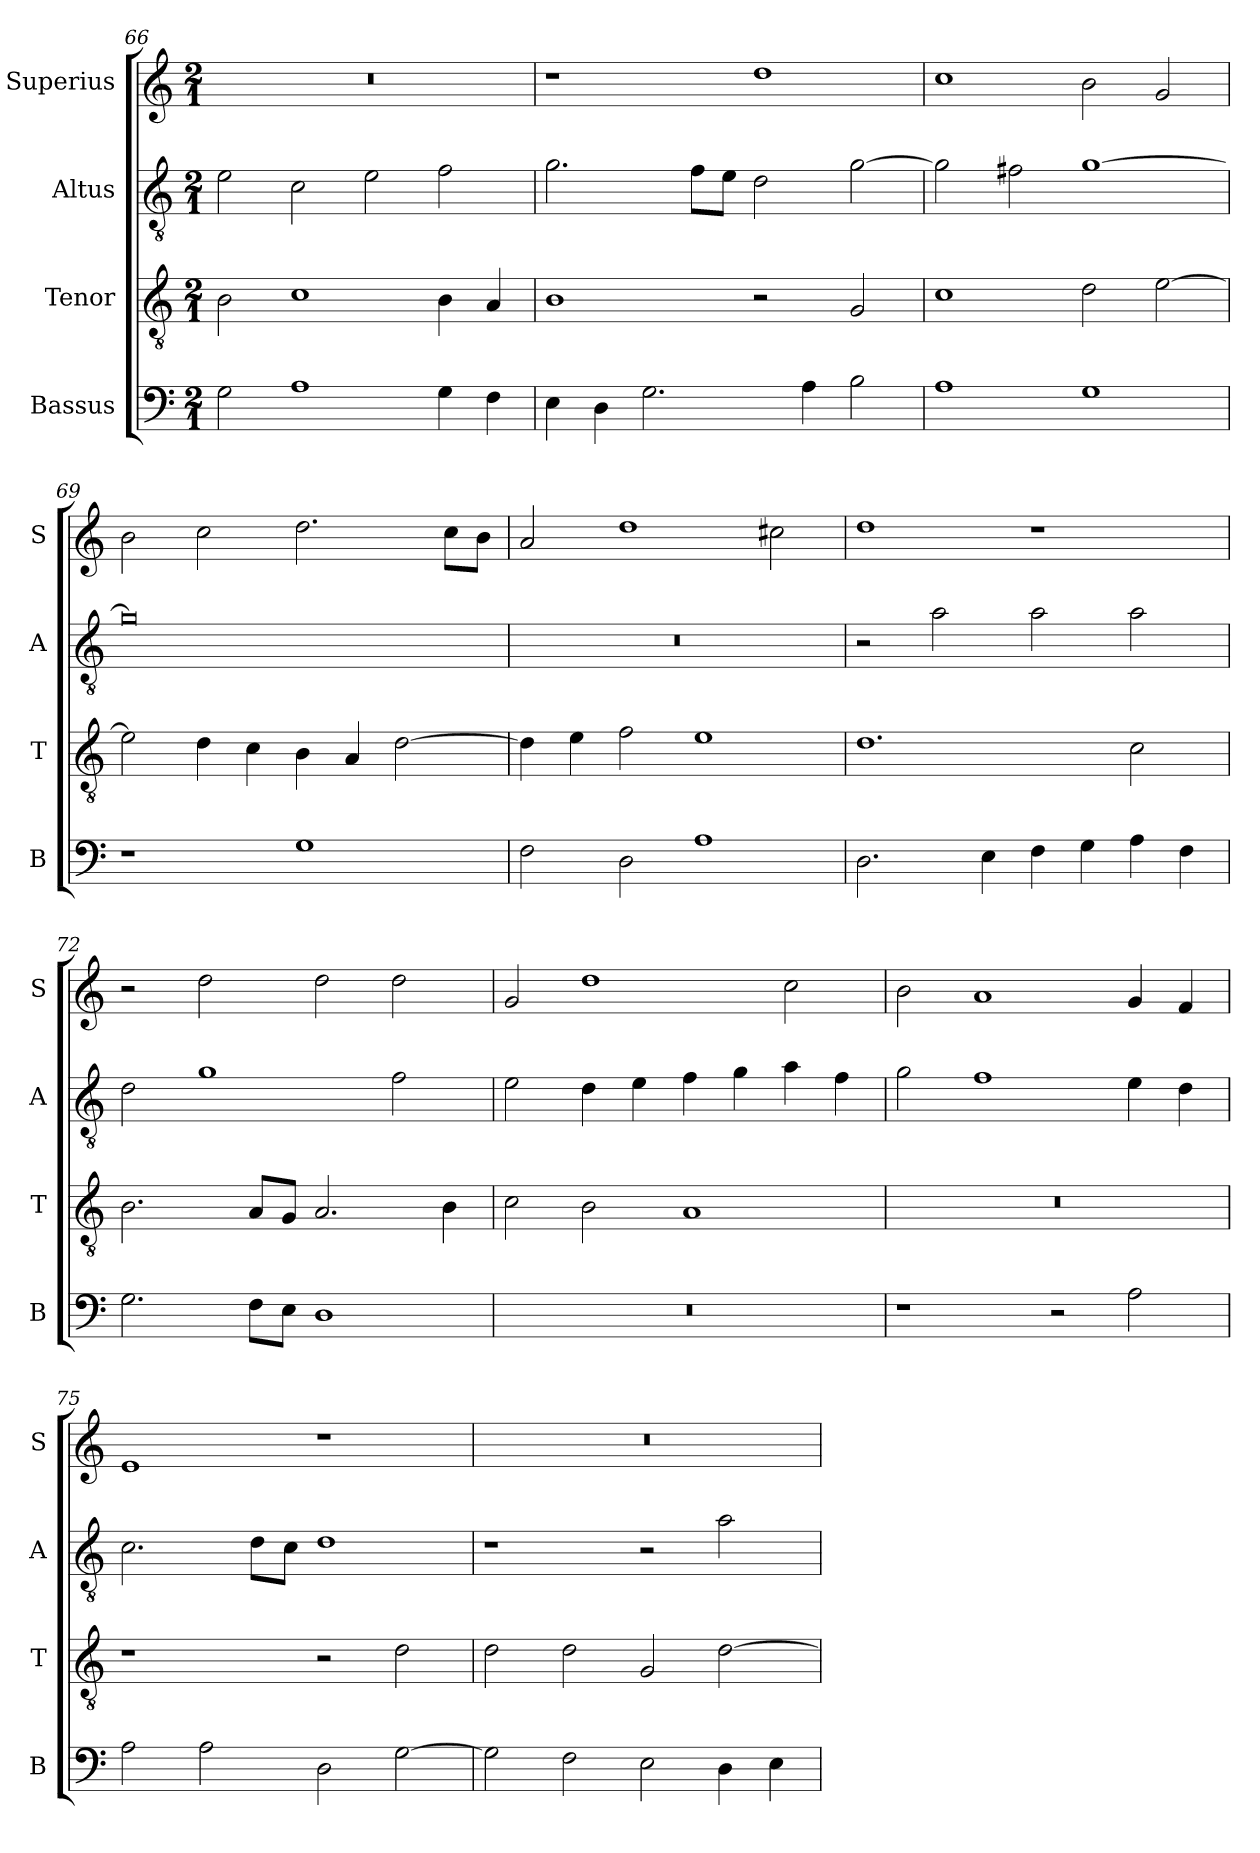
**kern	**kern	**kern	**kern
*part4	*part3	*part2	*part1
*staff4	*staff3	*staff2	*staff1
*I"Bassus	*I"Tenor	*I"Altus	*I"Superius
*I'B	*I'T	*I'A	*I'S
*clefF4	*clefGv2	*clefGv2	*clefG2
*k[]	*k[]	*k[]	*k[]
*C:	*C:	*C:	*C:
*M2/1	*M2/1	*M2/1	*M2/1
=66	=66	=66	=66
2G	2B	2e	0r
1A	1c	2c	.
.	.	2e	.
4G	4B	2f	.
4F	4A	.	.
=67	=67	=67	=67
4E	1B	2.g	1r
4D	.	.	.
2.G	.	.	.
.	.	8fL	.
.	.	8eJ	.
.	2r	2d	1dd
4A	.	.	.
2B	2G	[2g	.
=68	=68	=68	=68
1A	1c	2g]	1cc
.	.	2f#X	.
1G	2d	[1g	2b
.	[2e	.	2g
=69	=69	=69	=69
1r	2e]	0g]	2b
.	4d	.	2cc
.	4c	.	.
1G	4B	.	2.dd
.	4A	.	.
.	[2d	.	.
.	.	.	8ccL
.	.	.	8bJ
=70	=70	=70	=70
2F	4d]	0r	2a
.	4e	.	.
2D	2f	.	1dd
1A	1e	.	.
.	.	.	2cc#X
=71	=71	=71	=71
2.D	1.d	2r	1dd
.	.	2a	.
4E	.	.	.
4F	.	2a	1r
4G	.	.	.
4A	2c	2a	.
4F	.	.	.
=72	=72	=72	=72
2.G	2.B	2d	2r
.	.	1g	2dd
8FL	8AL	.	.
8EJ	8GJ	.	.
1D	2.A	.	2dd
.	.	2f	2dd
.	4B	.	.
=73	=73	=73	=73
0r	2c	2e	2g
.	2B	4d	1dd
.	.	4e	.
.	1A	4f	.
.	.	4g	.
.	.	4a	2cc
.	.	4f	.
=74	=74	=74	=74
1r	0r	2g	2b
.	.	1f	1a
2r	.	.	.
2A	.	4e	4g
.	.	4d	4f
=75	=75	=75	=75
2A	1r	2.c	1e
2A	.	.	.
.	.	8dL	.
.	.	8cJ	.
2D	2r	1d	1r
[2G	2d	.	.
=76	=76	=76	=76
2G]	2d	1r	0r
2F	2d	.	.
2E	2G	2r	.
4D	[2d	2a	.
4E	.	.	.
=	=	=	=
*-	*-	*-	*-
